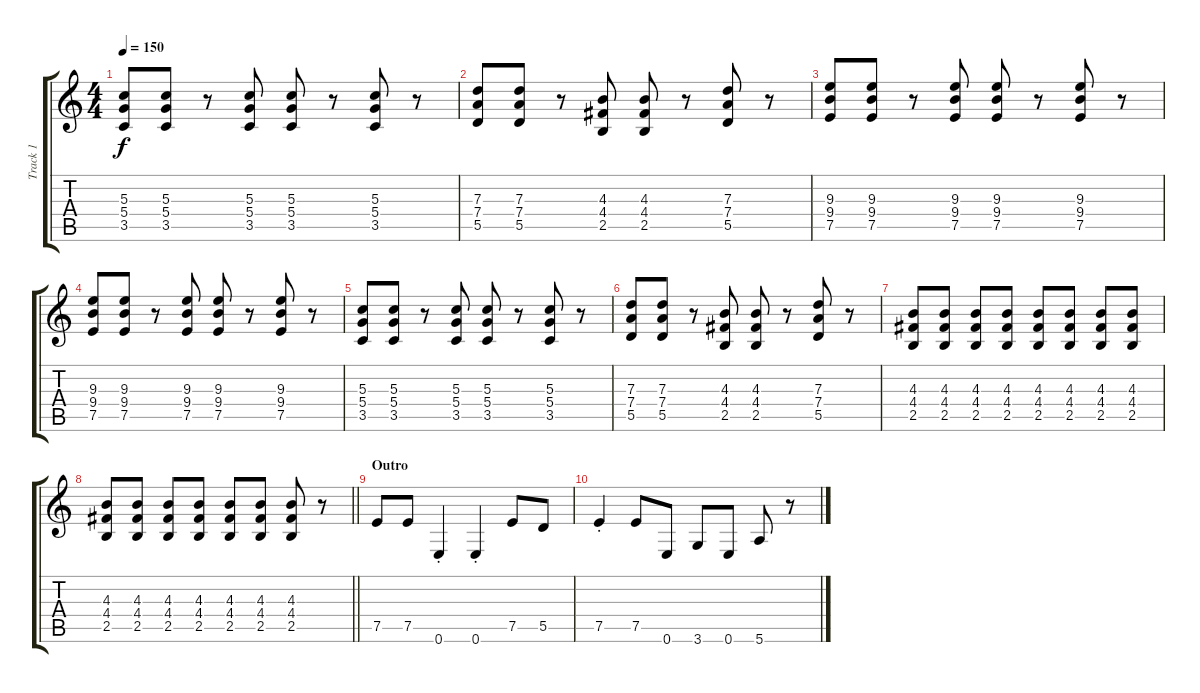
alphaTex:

\track ("Track 1" "Track 1") {instrument overdrivenguitar}
\staff {score tabs}
\tuning (E4 B3 G3 D3 A2 E2) {hide}
\ts (4 4)
\tempo 150
\clef g2
\ks c
(5.3 5.4 3.5).8{dy f} (5.3 5.4 3.5).8 r.8 (5.3 5.4 3.5).8 (5.3 5.4 3.5).8 r.8 (5.3 5.4 3.5).8 r.8 |
(7.3 7.4 5.5).8 (7.3 7.4 5.5).8 r.8 (4.3 4.4 2.5).8 (4.3 4.4 2.5).8 r.8 (7.3 7.4 5.5).8 r.8 |
(9.3 9.4 7.5).8 (9.3 9.4 7.5).8 r.8 (9.3 9.4 7.5).8 (9.3 9.4 7.5).8 r.8 (9.3 9.4 7.5).8 r.8 |
(9.3 9.4 7.5).8 (9.3 9.4 7.5).8 r.8 (9.3 9.4 7.5).8 (9.3 9.4 7.5).8 r.8 (9.3 9.4 7.5).8 r.8 |
(5.3 5.4 3.5).8 (5.3 5.4 3.5).8 r.8 (5.3 5.4 3.5).8 (5.3 5.4 3.5).8 r.8 (5.3 5.4 3.5).8 r.8 |
(7.3 7.4 5.5).8 (7.3 7.4 5.5).8 r.8 (4.3 4.4 2.5).8 (4.3 4.4 2.5).8 r.8 (7.3 7.4 5.5).8 r.8 |
(4.3 4.4 2.5).8 (4.3 4.4 2.5).8 (4.3 4.4 2.5).8 (4.3 4.4 2.5).8 (4.3 4.4 2.5).8 (4.3 4.4 2.5).8 (4.3 4.4 2.5).8 (4.3 4.4 2.5).8 |
\barLineRight lightlight
(4.3 4.4 2.5).8 (4.3 4.4 2.5).8 (4.3 4.4 2.5).8 (4.3 4.4 2.5).8 (4.3 4.4 2.5).8 (4.3 4.4 2.5).8 (4.3 4.4 2.5).8 r.8 |
\section ("" "Outro")
7.5.8 7.5.8 0.6{st}.4 0.6{st}.4 7.5.8 5.5.8 |
7.5{st}.4 7.5.8 0.6.8 3.6.8 0.6.8 5.6.8 r.8
